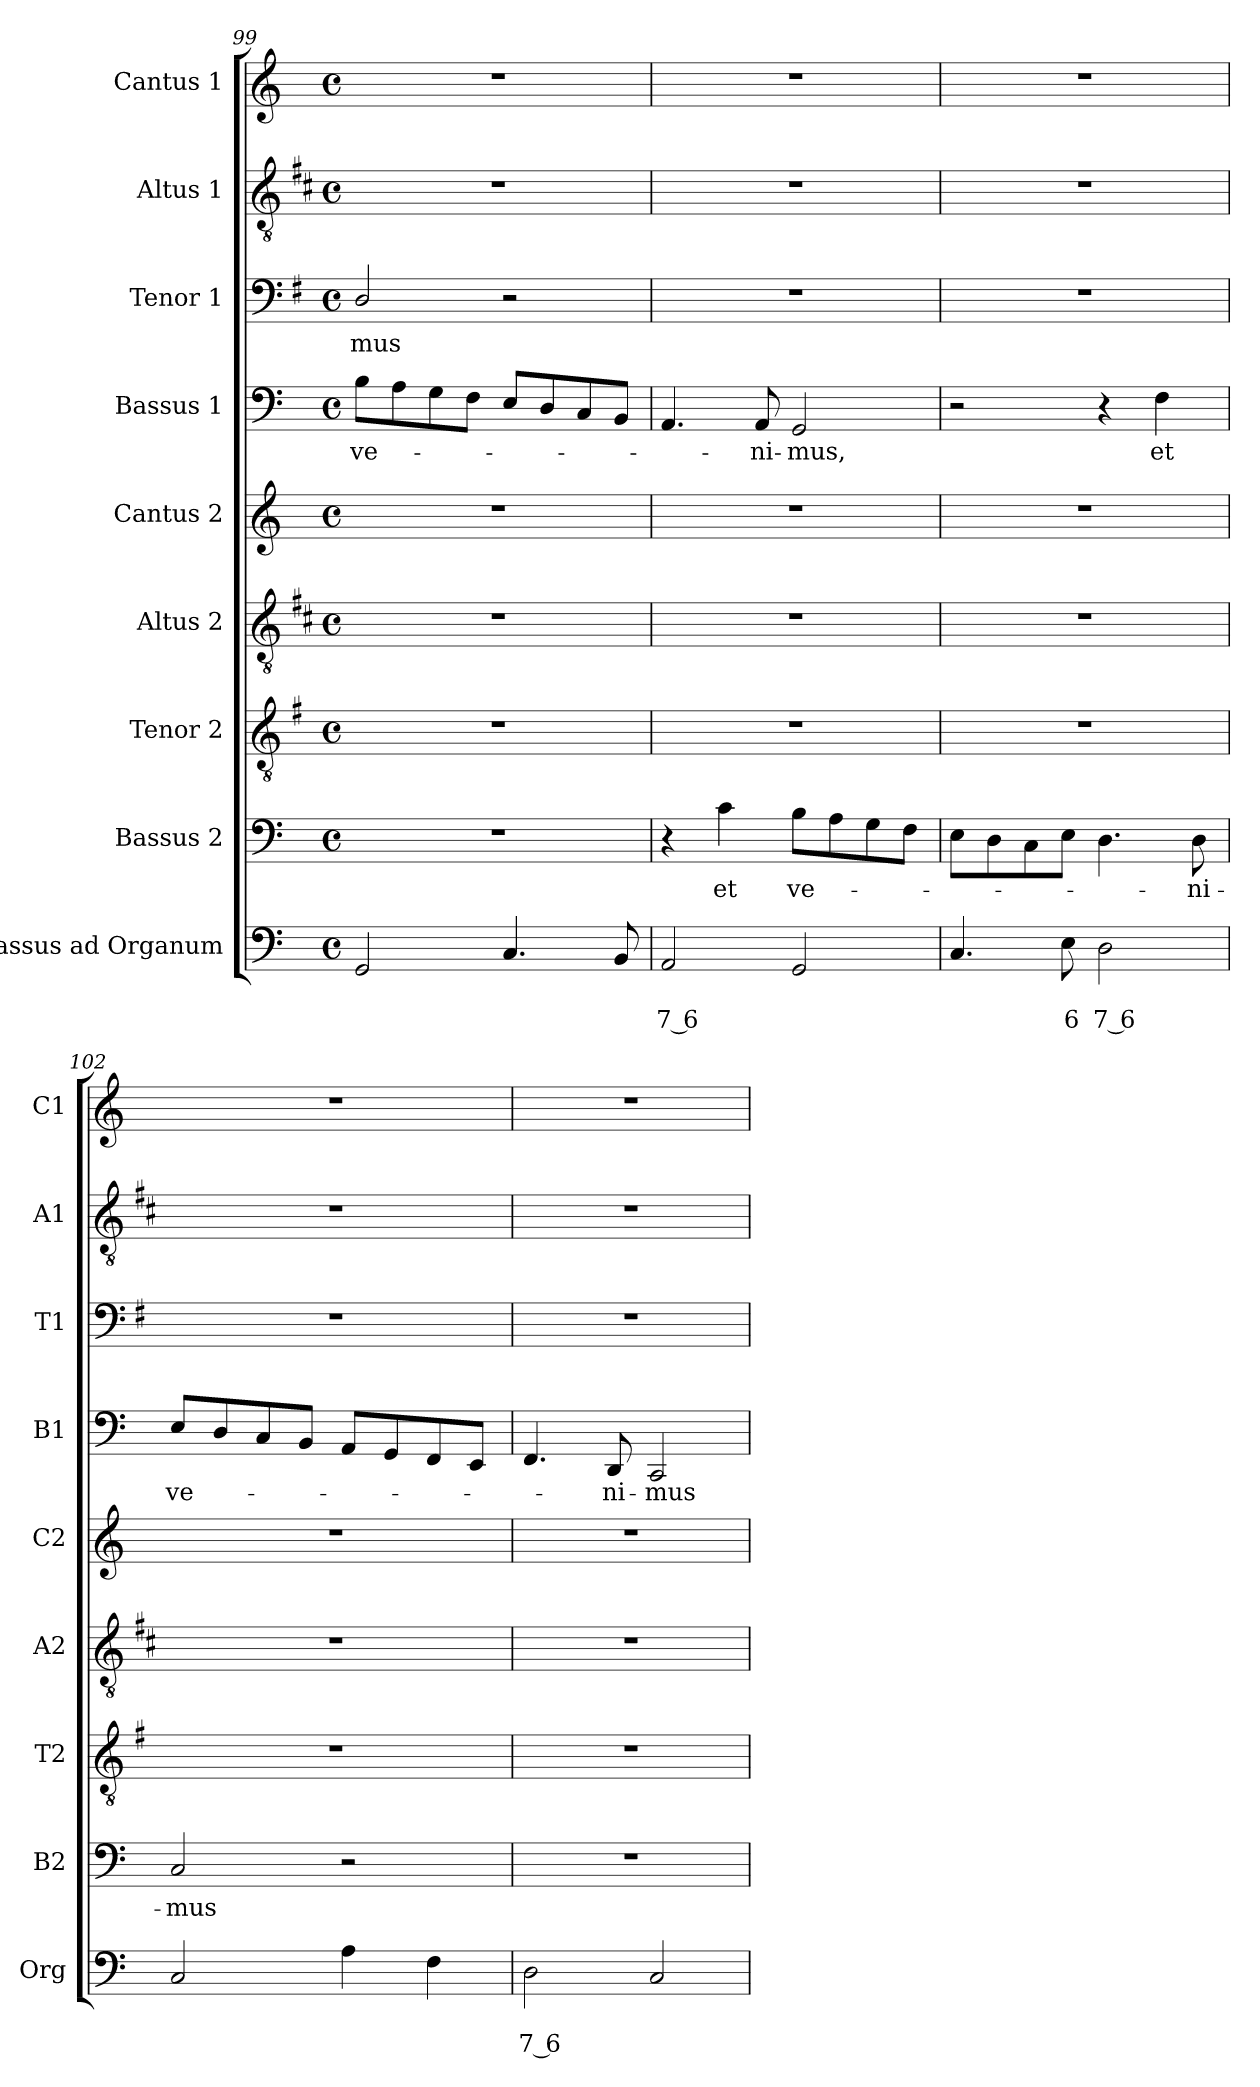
**kern	**text	**text	**kern	**text	**kern	**kern	**kern	**kern	**text	**kern	**text	**kern	**kern
*part9	*part9	*part9	*part8	*part8	*part7	*part6	*part5	*part4	*part4	*part3	*part3	*part2	*part1
*staff9	*staff9	*staff9	*staff8	*staff8	*staff7	*staff6	*staff5	*staff4	*staff4	*staff3	*staff3	*staff2	*staff1
*I"Bassus ad Organum	*	*	*I"Bassus 2	*	*I"Tenor 2	*I"Altus 2	*I"Cantus 2	*I"Bassus 1	*	*I"Tenor 1	*	*I"Altus 1	*I"Cantus 1
*I'Org	*	*	*I'B2	*	*I'T2	*I'A2	*I'C2	*I'B1	*	*I'T1	*	*I'A1	*I'C1
*clefF4	*	*	*clefF4	*	*clefGv2	*clefGv2	*clefG2	*clefF4	*	*clefF4	*	*clefGv2	*clefG2
*	*	*	*	*	*ITrd4c7	*ITrd1c2	*	*	*	*ITrd4c7	*	*ITrd1c2	*
*k[]	*	*	*k[]	*	*k[]	*k[]	*k[]	*k[]	*	*k[]	*	*k[]	*k[]
*C:	*	*	*C:	*	*C:	*C:	*C:	*C:	*	*C:	*	*C:	*C:
*M4/4	*	*	*M4/4	*	*M4/4	*M4/4	*M4/4	*M4/4	*	*M4/4	*	*M4/4	*M4/4
*met(c)	*	*	*met(c)	*	*met(c)	*met(c)	*met(c)	*met(c)	*	*met(c)	*	*met(c)	*met(c)
=99	=99	=99	=99	=99	=99	=99	=99	=99	=99	=99	=99	=99	=99
!	!	!	!	!	!	!	!	!	!LO:LY:b	!	!LO:LY:b	!	!
2GG/	.	.	1r	.	1r	1r	1r	8B\L	ve-	2GG/	-mus	1r	1r
.	.	.	.	.	.	.	.	8A\	.	.	.	.	.
.	.	.	.	.	.	.	.	8G\	.	.	.	.	.
.	.	.	.	.	.	.	.	8F\J	.	.	.	.	.
4.C/	.	.	.	.	.	.	.	8E/L	.	2r	.	.	.
.	.	.	.	.	.	.	.	8D/	.	.	.	.	.
.	.	.	.	.	.	.	.	8C/	.	.	.	.	.
8BB/	.	.	.	.	.	.	.	8BB/J	.	.	.	.	.
=100	=100	=100	=100	=100	=100	=100	=100	=100	=100	=100	=100	=100	=100
!	!	!LO:LY:b	!	!	!	!	!	!	!	!	!	!	!
2AA/	.	7 6	4r	.	1r	1r	1r	4.AA/	.	1r	.	1r	1r
!	!	!	!	!LO:LY:b	!	!	!	!	!	!	!	!	!
.	.	.	4c\	et	.	.	.	.	.	.	.	.	.
!	!	!	!	!	!	!	!	!	!LO:LY:b	!	!	!	!
.	.	.	.	.	.	.	.	8AA/	-ni-	.	.	.	.
!	!	!	!	!LO:LY:b	!	!	!	!	!LO:LY:b	!	!	!	!
2GG/	.	.	8B\L	ve-	.	.	.	2GG/	-mus,	.	.	.	.
.	.	.	8A\	.	.	.	.	.	.	.	.	.	.
.	.	.	8G\	.	.	.	.	.	.	.	.	.	.
.	.	.	8F\J	.	.	.	.	.	.	.	.	.	.
=101	=101	=101	=101	=101	=101	=101	=101	=101	=101	=101	=101	=101	=101
4.C/	.	.	8E\L	.	1r	1r	1r	2r	.	1r	.	1r	1r
.	.	.	8D\	.	.	.	.	.	.	.	.	.	.
.	.	.	8C\	.	.	.	.	.	.	.	.	.	.
!	!	!LO:LY:b	!	!	!	!	!	!	!	!	!	!	!
8E\	.	6	8E\J	.	.	.	.	.	.	.	.	.	.
!	!	!LO:LY:b	!	!	!	!	!	!	!	!	!	!	!
2D\	.	7 6	4.D\	.	.	.	.	4r	.	.	.	.	.
!	!	!	!	!	!	!	!	!	!LO:LY:b	!	!	!	!
.	.	.	.	.	.	.	.	4F\	et	.	.	.	.
!	!	!	!	!LO:LY:b	!	!	!	!	!	!	!	!	!
.	.	.	8D\	-ni-	.	.	.	.	.	.	.	.	.
=102	=102	=102	=102	=102	=102	=102	=102	=102	=102	=102	=102	=102	=102
!	!	!	!	!LO:LY:b	!	!	!	!	!LO:LY:b	!	!	!	!
2C/	.	.	2C/	-mus	1r	1r	1r	8E/L	ve-	1r	.	1r	1r
.	.	.	.	.	.	.	.	8D/	.	.	.	.	.
.	.	.	.	.	.	.	.	8C/	.	.	.	.	.
.	.	.	.	.	.	.	.	8BB/J	.	.	.	.	.
4A\	.	.	2r	.	.	.	.	8AA/L	.	.	.	.	.
.	.	.	.	.	.	.	.	8GG/	.	.	.	.	.
4F\	.	.	.	.	.	.	.	8FF/	.	.	.	.	.
.	.	.	.	.	.	.	.	8EE/J	.	.	.	.	.
=103	=103	=103	=103	=103	=103	=103	=103	=103	=103	=103	=103	=103	=103
!	!	!LO:LY:b	!	!	!	!	!	!	!	!	!	!	!
2D\	.	7 6	1r	.	1r	1r	1r	4.FF/	.	1r	.	1r	1r
!	!	!	!	!	!	!	!	!	!LO:LY:b	!	!	!	!
.	.	.	.	.	.	.	.	8DD/	-ni-	.	.	.	.
!	!	!	!	!	!	!	!	!	!LO:LY:b	!	!	!	!
2C/	.	.	.	.	.	.	.	2CC/	-mus	.	.	.	.
=	=	=	=	=	=	=	=	=	=	=	=	=	=
*-	*-	*-	*-	*-	*-	*-	*-	*-	*-	*-	*-	*-	*-
